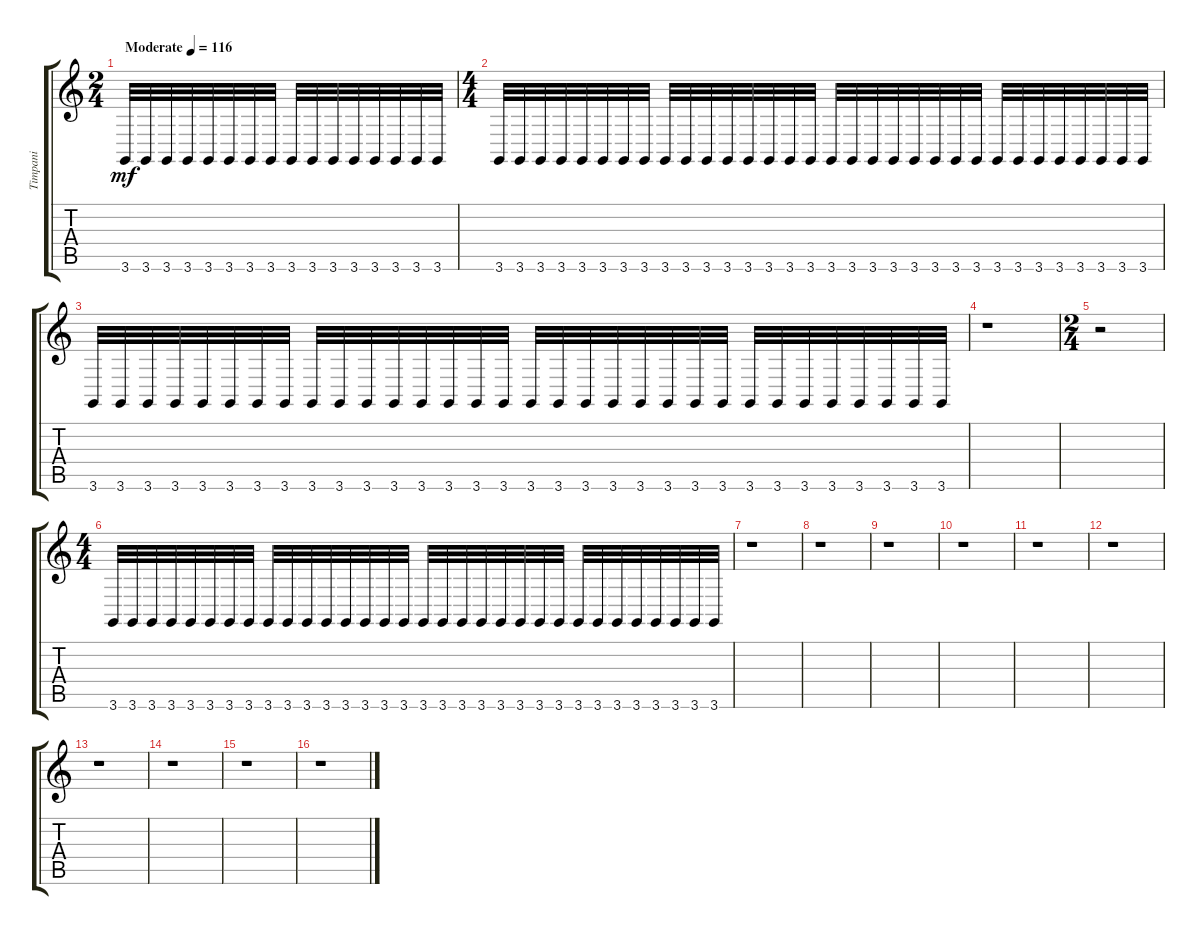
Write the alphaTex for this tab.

\track ("Timpani" "Timpani") {instrument acousticgrandpiano}
\staff {score tabs}
\tuning (E4 B3 G3 D3 A2 E2) {hide}
\ts (2 4)
\tempo (116 "Moderate")
\clef g2
\ks c
3.6.32{dy mf instrument acousticgrandpiano} 3.6.32 3.6.32 3.6.32 3.6.32 3.6.32 3.6.32 3.6.32 3.6.32 3.6.32 3.6.32 3.6.32 3.6.32 3.6.32 3.6.32 3.6.32 |
\ts (4 4)
3.6.32 3.6.32 3.6.32 3.6.32 3.6.32 3.6.32 3.6.32 3.6.32 3.6.32 3.6.32 3.6.32 3.6.32 3.6.32 3.6.32 3.6.32 3.6.32 3.6.32 3.6.32 3.6.32 3.6.32 3.6.32 3.6.32 3.6.32 3.6.32 3.6.32 3.6.32 3.6.32 3.6.32 3.6.32 3.6.32 3.6.32 3.6.32 |
3.6.32 3.6.32 3.6.32 3.6.32 3.6.32 3.6.32 3.6.32 3.6.32 3.6.32 3.6.32 3.6.32 3.6.32 3.6.32 3.6.32 3.6.32 3.6.32 3.6.32 3.6.32 3.6.32 3.6.32 3.6.32 3.6.32 3.6.32 3.6.32 3.6.32 3.6.32 3.6.32 3.6.32 3.6.32 3.6.32 3.6.32 3.6.32 |
r.1 |
\ts (2 4)
r.2 |
\ts (4 4)
3.6.32 3.6.32 3.6.32 3.6.32 3.6.32 3.6.32 3.6.32 3.6.32 3.6.32 3.6.32 3.6.32 3.6.32 3.6.32 3.6.32 3.6.32 3.6.32 3.6.32 3.6.32 3.6.32 3.6.32 3.6.32 3.6.32 3.6.32 3.6.32 3.6.32 3.6.32 3.6.32 3.6.32 3.6.32 3.6.32 3.6.32 3.6.32 |
r.1 |
r.1 |
r.1 |
r.1 |
r.1 |
r.1 |
r.1 |
r.1 |
r.1 |
r.1
